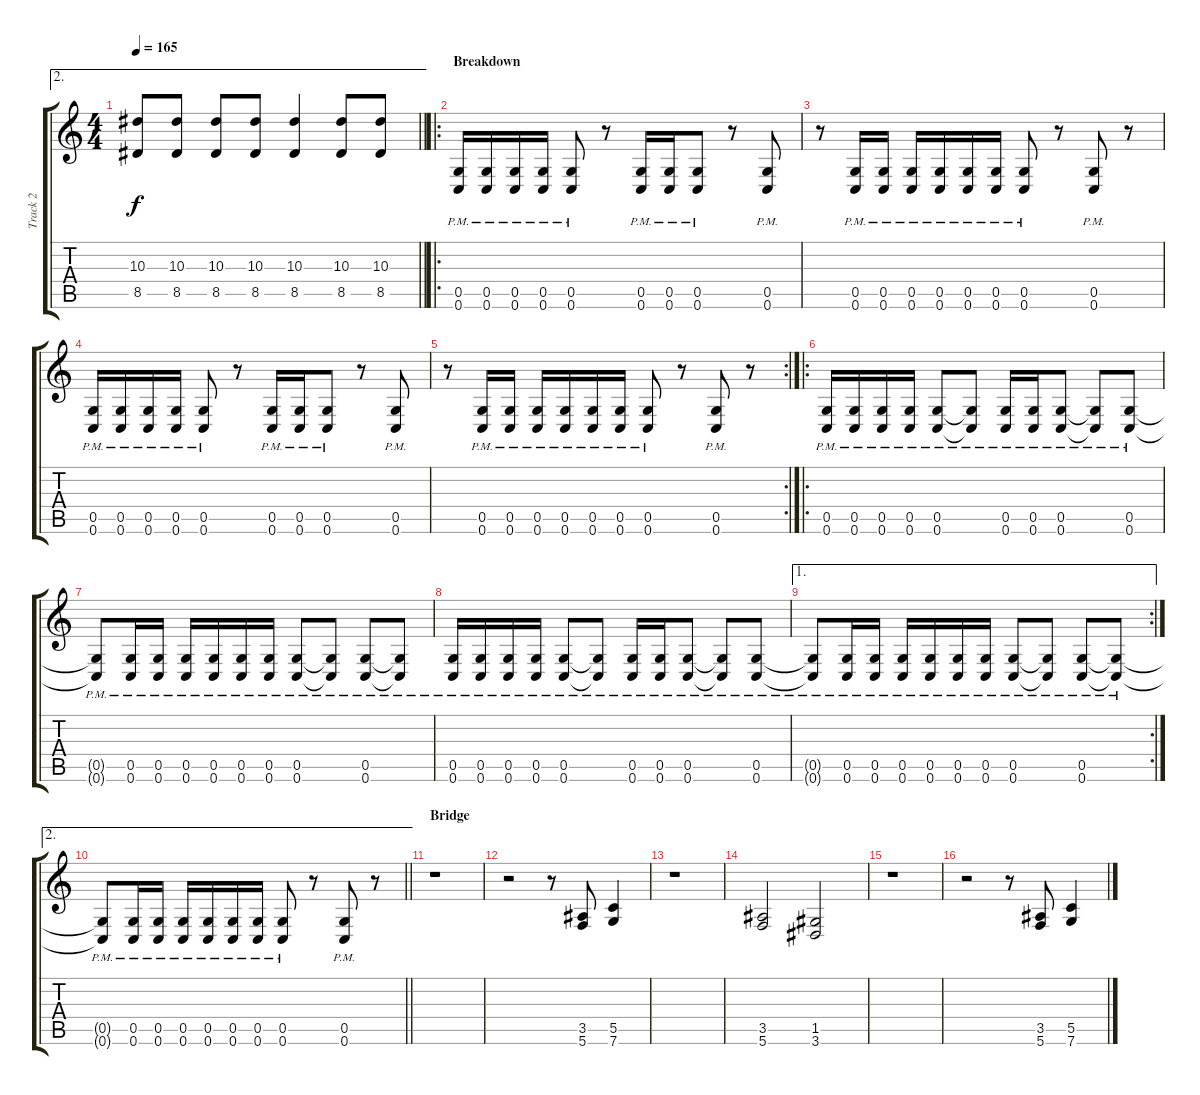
\track ("Track 2" "Track 2") {instrument distortionguitar}
\staff {score tabs}
\tuning (D4 A3 F3 C3 G2 C2) {hide}
\ae 2
\ts (4 4)
\tempo 165
\clef g2
\barLineRight lightlight
\ks c
(10.3 8.5).8{dy f} (10.3 8.5).8 (10.3 8.5).8 (10.3 8.5).8 (10.3 8.5).4 (10.3 8.5).8 (10.3 8.5).8 |
\ro
\section ("" "Breakdown")
(0.5{pm} 0.6{pm}).16 (0.5{pm} 0.6{pm}).16 (0.5{pm} 0.6{pm}).16 (0.5{pm} 0.6{pm}).16 (0.5{pm} 0.6{pm}).8 r.8 (0.5{pm} 0.6{pm}).16 (0.5{pm} 0.6{pm}).16 (0.5{pm} 0.6{pm}).8 r.8 (0.5{pm} 0.6{pm}).8 |
r.8 (0.5{pm} 0.6{pm}).16 (0.5{pm} 0.6{pm}).16 (0.5{pm} 0.6{pm}).16 (0.5{pm} 0.6{pm}).16 (0.5{pm} 0.6{pm}).16 (0.5{pm} 0.6{pm}).16 (0.5{pm} 0.6{pm}).8 r.8 (0.5{pm} 0.6{pm}).8 r.8 |
(0.5{pm} 0.6{pm}).16 (0.5{pm} 0.6{pm}).16 (0.5{pm} 0.6{pm}).16 (0.5{pm} 0.6{pm}).16 (0.5{pm} 0.6{pm}).8 r.8 (0.5{pm} 0.6{pm}).16 (0.5{pm} 0.6{pm}).16 (0.5{pm} 0.6{pm}).8 r.8 (0.5{pm} 0.6{pm}).8 |
\rc 2
r.8 (0.5{pm} 0.6{pm}).16 (0.5{pm} 0.6{pm}).16 (0.5{pm} 0.6{pm}).16 (0.5{pm} 0.6{pm}).16 (0.5{pm} 0.6{pm}).16 (0.5{pm} 0.6{pm}).16 (0.5{pm} 0.6{pm}).8 r.8 (0.5{pm} 0.6{pm}).8 r.8 |
\ro
(0.5{pm} 0.6{pm}).16 (0.5{pm} 0.6{pm}).16 (0.5{pm} 0.6{pm}).16 (0.5{pm} 0.6{pm}).16 (0.5{pm} 0.6{pm}).8 (0.5{pm t} 0.6{pm t}).8 (0.5{pm} 0.6{pm}).16 (0.5{pm} 0.6{pm}).16 (0.5{pm} 0.6{pm}).8 (0.5{pm t} 0.6{pm t}).8 (0.5{pm} 0.6{pm}).8 |
(0.5{pm t} 0.6{pm t}).8 (0.5{pm} 0.6{pm}).16 (0.5{pm} 0.6{pm}).16 (0.5{pm} 0.6{pm}).16 (0.5{pm} 0.6{pm}).16 (0.5{pm} 0.6{pm}).16 (0.5{pm} 0.6{pm}).16 (0.5{pm} 0.6{pm}).8 (0.5{pm t} 0.6{pm t}).8 (0.5{pm} 0.6{pm}).8 (0.5{pm t} 0.6{pm t}).8 |
(0.5{pm} 0.6{pm}).16 (0.5{pm} 0.6{pm}).16 (0.5{pm} 0.6{pm}).16 (0.5{pm} 0.6{pm}).16 (0.5{pm} 0.6{pm}).8 (0.5{pm t} 0.6{pm t}).8 (0.5{pm} 0.6{pm}).16 (0.5{pm} 0.6{pm}).16 (0.5{pm} 0.6{pm}).8 (0.5{pm t} 0.6{pm t}).8 (0.5{pm} 0.6{pm}).8 |
\ae 1
\rc 2
(0.5{pm t} 0.6{pm t}).8 (0.5{pm} 0.6{pm}).16 (0.5{pm} 0.6{pm}).16 (0.5{pm} 0.6{pm}).16 (0.5{pm} 0.6{pm}).16 (0.5{pm} 0.6{pm}).16 (0.5{pm} 0.6{pm}).16 (0.5{pm} 0.6{pm}).8 (0.5{pm t} 0.6{pm t}).8 (0.5{pm} 0.6{pm}).8 (0.5{pm t} 0.6{pm t}).8 |
\ae 2
\barLineRight lightlight
(0.5{pm t} 0.6{pm t}).8 (0.5{pm} 0.6{pm}).16 (0.5{pm} 0.6{pm}).16 (0.5{pm} 0.6{pm}).16 (0.5{pm} 0.6{pm}).16 (0.5{pm} 0.6{pm}).16 (0.5{pm} 0.6{pm}).16 (0.5{pm} 0.6{pm}).8 r.8 (0.5{pm} 0.6{pm}).8 r.8 |
\section ("" "Bridge")
r.1 |
r.2 r.8 (3.5 5.6).8 (5.5 7.6).4 |
r.1 |
(3.5 5.6).2 (1.5 3.6).2 |
r.1 |
r.2 r.8 (3.5 5.6).8 (5.5 7.6).4
